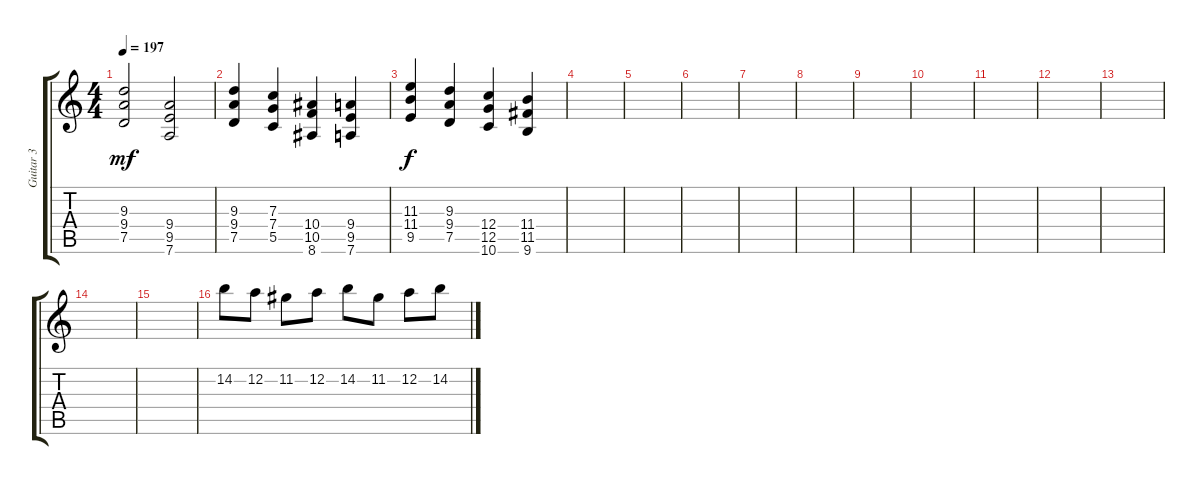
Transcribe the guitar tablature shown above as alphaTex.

\track ("Guitar 3" "Guitar 3") {instrument distortionguitar}
\staff {score tabs}
\tuning (D4 A3 F3 C3 G2 D2) {hide}
\ts (4 4)
\tempo 197
\clef g2
\ks c
(9.3 9.4 7.5).2{dy mf} (9.4 9.5 7.6).2 |
(9.3 9.4 7.5).4 (7.3 7.4 5.5).4 (10.4 10.5 8.6).4 (9.4 9.5 7.6).4 |
(11.3 11.4 9.5).4{dy f} (9.3 9.4 7.5).4 (12.4 12.5 10.6).4 (11.4 11.5 9.6).4 |
|
|
|
|
|
|
|
|
|
|
|
|
14.2.8{volume 16} 12.2.8 11.2.8 12.2.8 14.2.8 11.2.8 12.2.8 14.2.8
